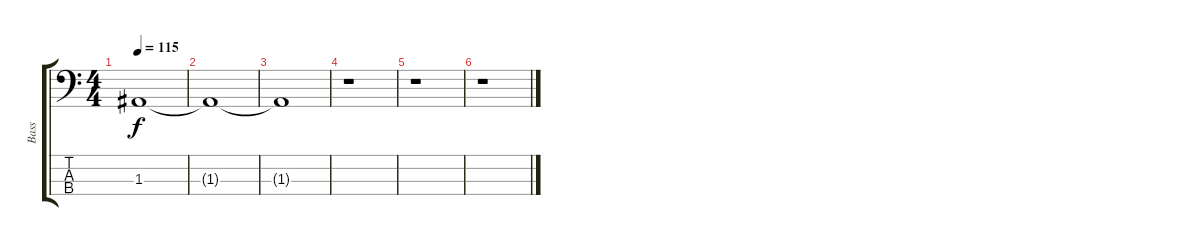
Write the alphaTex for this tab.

\track ("Bass" "Bass") {instrument electricbassfinger}
\staff {score tabs}
\tuning (G2 D2 A1 E1) {hide}
\ts (4 4)
\tempo 115
\clef f4
\ks c
1.3{t}.1{dy f} |
1.3{t}.1 |
1.3{t}.1 |
r.1 |
r.1 |
r.1
